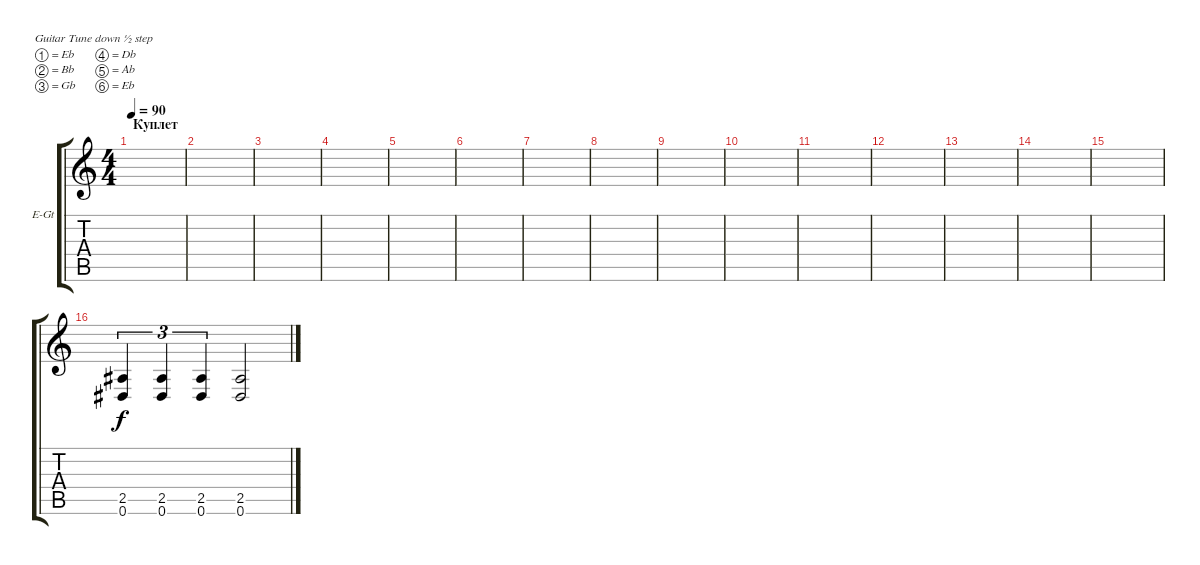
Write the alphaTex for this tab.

\bracketExtendMode groupsimilarinstruments
\firstSystemTrackNameOrientation horizontal
\otherSystemsTrackNameOrientation horizontal
\track ("Electric Guitar 1" "E-Gt") {instrument distortionguitar}
\staff {score tabs}
\tuning (Eb4 Bb3 Gb3 Db3 Ab2 Eb2)
\ts (4 4)
\section ("" "Куплет")
\tempo 90
\clef g2
\ks c
|
|
|
|
|
|
|
|
|
|
|
|
|
|
|
(0.6 2.5).4{tu (3 2)} (0.6 2.5).4{tu (3 2)} (0.6 2.5).4{tu (3 2)} (0.6 2.5).2
